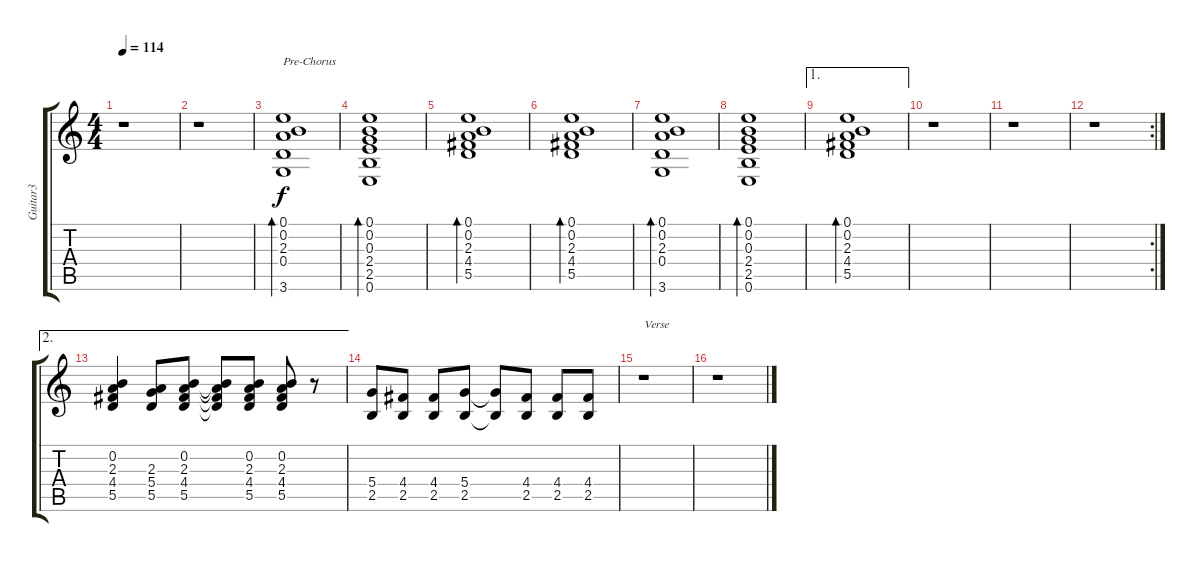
\track ("Guitar3" "Guitar3") {instrument electricguitarclean}
\staff {score tabs}
\tuning (E4 B3 G3 D3 A2 E2) {hide}
\ts (4 4)
\tempo 114
\clef g2
\ks c
r.1{dy f} |
r.1 |
(0.1 0.2 2.3 0.4 3.6).1{bd 480 txt "Pre-Chorus"} |
(0.1 0.2 0.3 2.4 2.5 0.6).1{bd 480} |
(0.1 0.2 2.3 4.4 5.5).1{bd 480} |
(0.1 0.2 2.3 4.4 5.5).1{bd 480} |
(0.1 0.2 2.3 0.4 3.6).1{bd 480} |
(0.1 0.2 0.3 2.4 2.5 0.6).1{bd 480} |
\ae 1
(0.1 0.2 2.3 4.4 5.5).1{bd 480} |
r.1 |
r.1 |
\rc 2
r.1 |
\ae 2
(0.2 2.3 4.4 5.5).4 (2.3 5.4 5.5).8 (0.2 2.3 4.4 5.5).8 (0.2{t} 2.3{t} 4.4{t} 5.5{t}).8 (0.2 2.3 4.4 5.5).8 (0.2 2.3 4.4 5.5).8 r.8 |
(5.4 2.5).8 (4.4 2.5).8 (4.4 2.5).8 (5.4 2.5).8 (5.4{t} 2.5{t}).8 (4.4 2.5).8 (4.4 2.5).8 (4.4 2.5).8 |
r.1{txt "Verse"} |
r.1
